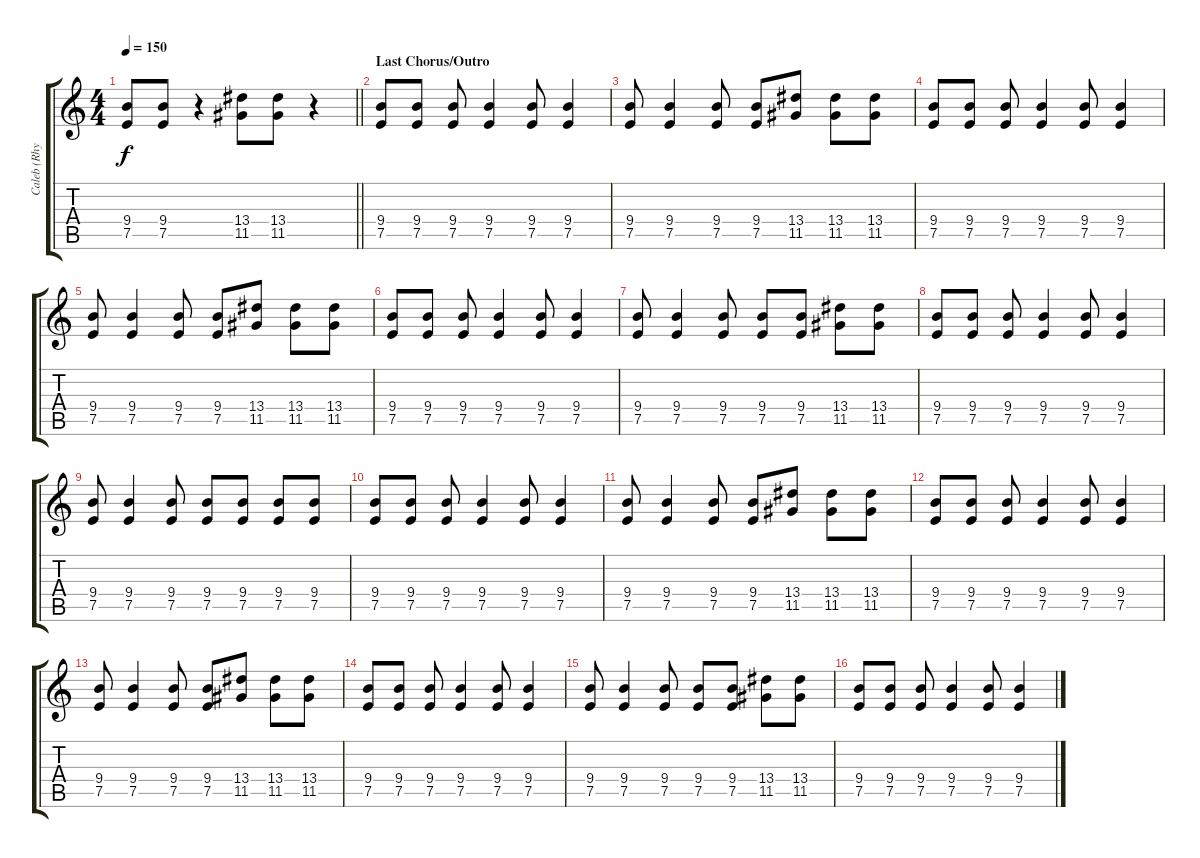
\track ("Caleb (Rhythm)" "Caleb (Rhy") {instrument overdrivenguitar}
\staff {score tabs}
\tuning (E4 B3 G3 D3 A2 E2) {hide}
\ts (4 4)
\tempo 150
\clef g2
\barLineRight lightlight
\ks c
(9.4 7.5).8{dy f} (9.4 7.5).8 r.4 (13.4 11.5).8 (13.4 11.5).8 r.4 |
\section ("" "Last Chorus/Outro")
(9.4 7.5).8{volume 12} (9.4 7.5).8 (9.4 7.5).8 (9.4 7.5).4 (9.4 7.5).8 (9.4 7.5).4 |
(9.4 7.5).8 (9.4 7.5).4 (9.4 7.5).8 (9.4 7.5).8 (13.4 11.5).8 (13.4 11.5).8 (13.4 11.5).8 |
(9.4 7.5).8 (9.4 7.5).8 (9.4 7.5).8 (9.4 7.5).4 (9.4 7.5).8 (9.4 7.5).4 |
(9.4 7.5).8 (9.4 7.5).4 (9.4 7.5).8 (9.4 7.5).8 (13.4 11.5).8 (13.4 11.5).8 (13.4 11.5).8 |
(9.4 7.5).8 (9.4 7.5).8 (9.4 7.5).8 (9.4 7.5).4 (9.4 7.5).8 (9.4 7.5).4 |
(9.4 7.5).8 (9.4 7.5).4 (9.4 7.5).8 (9.4 7.5).8 (9.4 7.5).8 (13.4 11.5).8 (13.4 11.5).8 |
(9.4 7.5).8 (9.4 7.5).8 (9.4 7.5).8 (9.4 7.5).4 (9.4 7.5).8 (9.4 7.5).4 |
(9.4 7.5).8 (9.4 7.5).4 (9.4 7.5).8 (9.4 7.5).8 (9.4 7.5).8 (9.4 7.5).8 (9.4 7.5).8 |
(9.4 7.5).8 (9.4 7.5).8 (9.4 7.5).8 (9.4 7.5).4 (9.4 7.5).8 (9.4 7.5).4 |
(9.4 7.5).8 (9.4 7.5).4 (9.4 7.5).8 (9.4 7.5).8 (13.4 11.5).8 (13.4 11.5).8 (13.4 11.5).8 |
(9.4 7.5).8 (9.4 7.5).8 (9.4 7.5).8 (9.4 7.5).4 (9.4 7.5).8 (9.4 7.5).4 |
(9.4 7.5).8 (9.4 7.5).4 (9.4 7.5).8 (9.4 7.5).8 (13.4 11.5).8 (13.4 11.5).8 (13.4 11.5).8 |
(9.4 7.5).8 (9.4 7.5).8 (9.4 7.5).8 (9.4 7.5).4 (9.4 7.5).8 (9.4 7.5).4 |
(9.4 7.5).8 (9.4 7.5).4 (9.4 7.5).8 (9.4 7.5).8 (9.4 7.5).8 (13.4 11.5).8 (13.4 11.5).8 |
(9.4 7.5).8 (9.4 7.5).8 (9.4 7.5).8 (9.4 7.5).4 (9.4 7.5).8 (9.4 7.5).4
